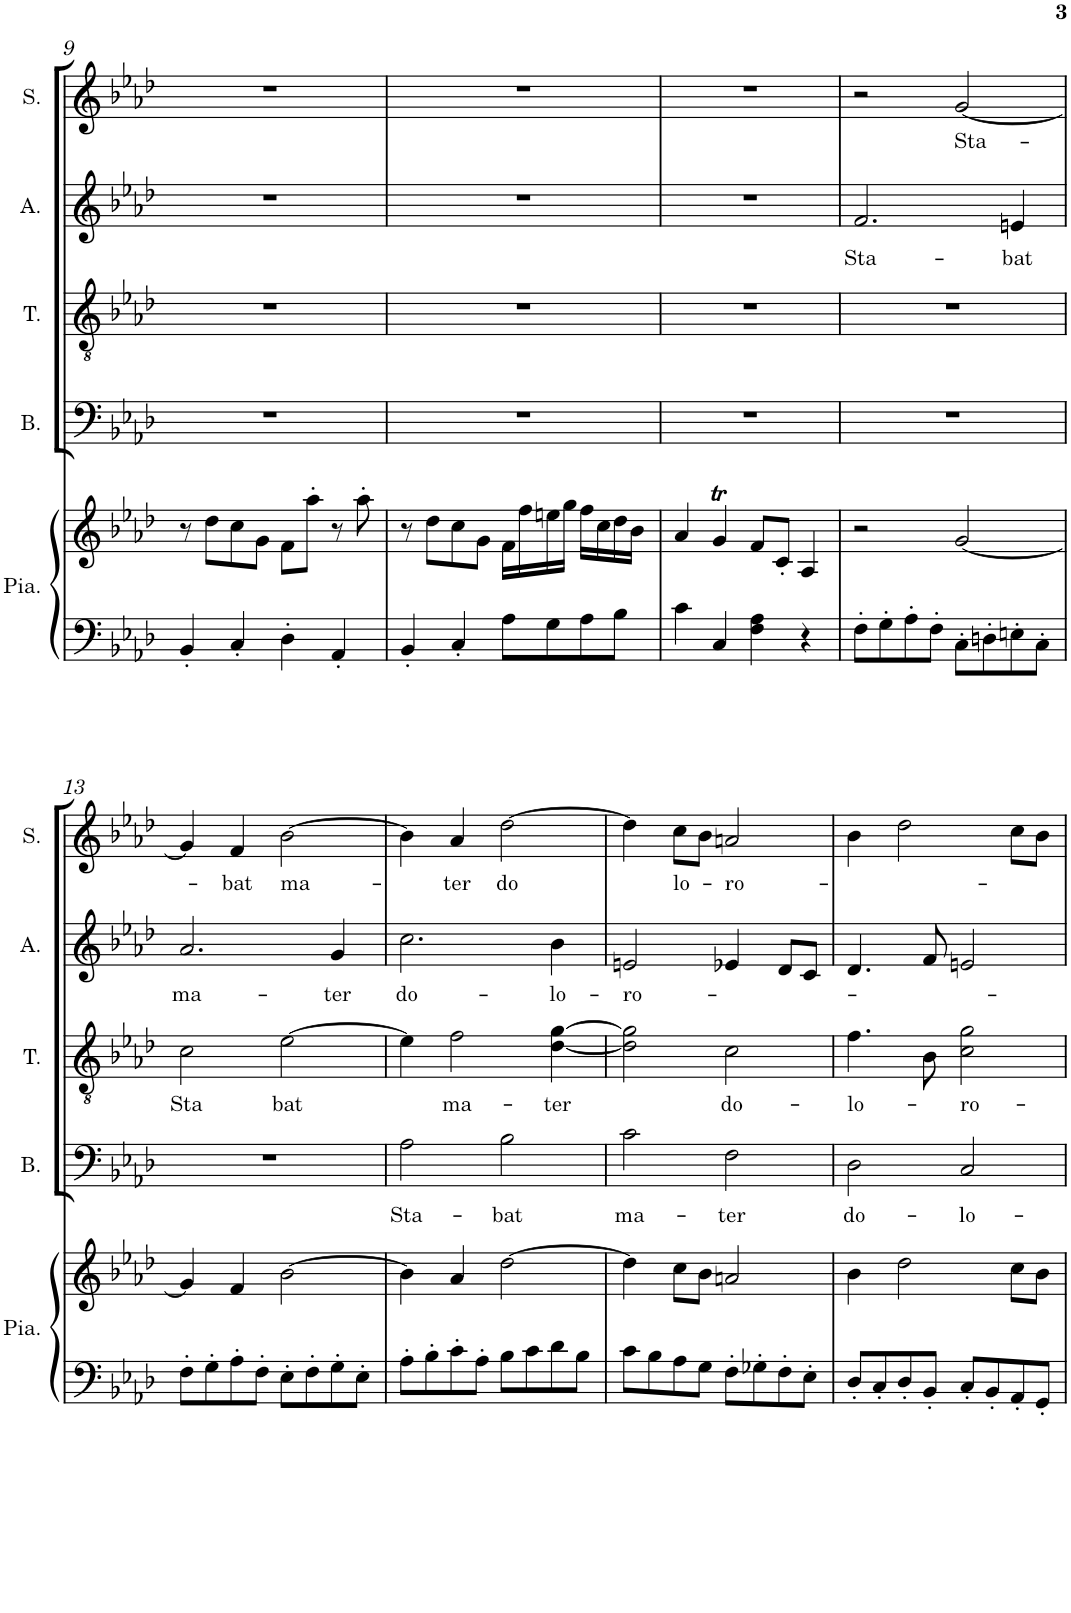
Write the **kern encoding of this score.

**kern	**kern	**kern	**text	**kern	**text	**kern	**text	**kern	**text
*part5	*part5	*part4	*part4	*part3	*part3	*part2	*part2	*part1	*part1
*staff6	*staff5	*staff4	*staff4	*staff3	*staff3	*staff2	*staff2	*staff1	*staff1
*I"Piano	*	*I"Basse	*	*I"Ténor	*	*I"Alto	*	*I"Soprano	*
*I'Pia.	*	*I'B.	*	*I'T.	*	*I'A.	*	*I'S.	*
!!LO:PB:g=z
*clefF4	*clefG2	*clefF4	*	*clefGv2	*	*clefG2	*	*clefG2	*
*k[b-e-a-d-]	*k[b-e-a-d-]	*k[b-e-a-d-]	*	*k[b-e-a-d-]	*	*k[b-e-a-d-]	*	*k[b-e-a-d-]	*
*M4/4	*M4/4	*M4/4	*	*M4/4	*	*M4/4	*	*M4/4	*
=9	=9	=9	=9	=9	=9	=9	=9	=9	=9
4BB-'/	8r	1r	.	1r	.	1r	.	1r	.
.	8dd-\L	.	.	.	.	.	.	.	.
4C'/	8cc\	.	.	.	.	.	.	.	.
.	8g\J	.	.	.	.	.	.	.	.
4D-'\	8f\L	.	.	.	.	.	.	.	.
.	8aa-'\J	.	.	.	.	.	.	.	.
4AA-'/	8r	.	.	.	.	.	.	.	.
.	8aa-'\	.	.	.	.	.	.	.	.
=10	=10	=10	=10	=10	=10	=10	=10	=10	=10
4BB-'/	8r	1r	.	1r	.	1r	.	1r	.
.	8dd-\L	.	.	.	.	.	.	.	.
4C'/	8cc\	.	.	.	.	.	.	.	.
.	8g\J	.	.	.	.	.	.	.	.
8A-\L	16f\LL	.	.	.	.	.	.	.	.
.	16ff\	.	.	.	.	.	.	.	.
8G\	16een\	.	.	.	.	.	.	.	.
.	16gg\JJ	.	.	.	.	.	.	.	.
8A-\	16ff\LL	.	.	.	.	.	.	.	.
.	16cc\	.	.	.	.	.	.	.	.
8B-\J	16dd-\	.	.	.	.	.	.	.	.
.	16b-\JJ	.	.	.	.	.	.	.	.
=11	=11	=11	=11	=11	=11	=11	=11	=11	=11
4c\	4a-/	1r	.	1r	.	1r	.	1r	.
4C/	4gt/	.	.	.	.	.	.	.	.
4F\ 4A-\	8f/L	.	.	.	.	.	.	.	.
.	8c'/J	.	.	.	.	.	.	.	.
4r	4A-/	.	.	.	.	.	.	.	.
=12	=12	=12	=12	=12	=12	=12	=12	=12	=12
!	!	!	!	!	!	!	!LO:LY:b	!	!
8F'\L	2r	1r	.	1r	.	2.f/	Sta-	2r	.
8G'\	.	.	.	.	.	.	.	.	.
8A-'\	.	.	.	.	.	.	.	.	.
8F'\J	.	.	.	.	.	.	.	.	.
!	!	!	!	!	!	!	!	!	!LO:LY:b
8C'\L	[2g/	.	.	.	.	.	.	[2g/	Sta-
8Dn'\	.	.	.	.	.	.	.	.	.
!	!	!	!	!	!	!	!LO:LY:b	!	!
8En'\	.	.	.	.	.	4en/	-bat	.	.
8C'\J	.	.	.	.	.	.	.	.	.
!!LO:LB:g=z
=13	=13	=13	=13	=13	=13	=13	=13	=13	=13
!	!	!	!	!	!LO:LY:b	!	!LO:LY:b	!	!
8F'\L	4g/]	1r	.	2c\	Sta	2.a-/	ma-	4g/]	.
8G'\	.	.	.	.	.	.	.	.	.
!	!	!	!	!	!	!	!	!	!LO:LY:b
8A-'\	4f/	.	.	.	.	.	.	4f/	-bat
8F'\J	.	.	.	.	.	.	.	.	.
!	!	!	!	!	!LO:LY:b	!	!	!	!LO:LY:b
8E-'\L	[2b-\	.	.	[2e-\	bat	.	.	[2b-\	ma-
8F'\	.	.	.	.	.	.	.	.	.
!	!	!	!	!	!	!	!LO:LY:b	!	!
8G'\	.	.	.	.	.	4g/	-ter	.	.
8E-'\J	.	.	.	.	.	.	.	.	.
=14	=14	=14	=14	=14	=14	=14	=14	=14	=14
!	!	!	!LO:LY:b	!	!	!	!LO:LY:b	!	!
8A-'\L	4b-\]	2A-\	Sta-	4e-\]	.	2.cc\	do-	4b-\]	.
8B-'\	.	.	.	.	.	.	.	.	.
!	!	!	!	!	!LO:LY:b	!	!	!	!LO:LY:b
8c'\	4a-/	.	.	2f\	ma-	.	.	4a-/	-ter
8A-'\J	.	.	.	.	.	.	.	.	.
!	!	!	!LO:LY:b	!	!	!	!	!	!LO:LY:b
8B-\L	[2dd-\	2B-\	-bat	.	.	.	.	[2dd-\	do
8c\	.	.	.	.	.	.	.	.	.
!	!	!	!	!	!LO:LY:b	!	!LO:LY:b	!	!
8d-\	.	.	.	[4d-\ [4g\	-ter	4b-\	-lo-	.	.
8B-\J	.	.	.	.	.	.	.	.	.
=15	=15	=15	=15	=15	=15	=15	=15	=15	=15
!	!	!	!LO:LY:b	!	!	!	!LO:LY:b	!	!
8c\L	4dd-\]	2c\	ma-	2d-\] 2g\]	.	2en/	-ro-	4dd-\]	.
8B-\	.	.	.	.	.	.	.	.	.
!	!	!	!	!	!	!	!	!	!LO:LY:b
8A-\	8cc\L	.	.	.	.	.	.	8cc\L	lo-
8G\J	8b-\J	.	.	.	.	.	.	8b-\J	.
!	!	!	!LO:LY:b	!	!LO:LY:b	!	!	!	!LO:LY:b
8F'\L	2an/	2F\	-ter	2c\	do-	4e-X/	.	2an/	-ro-
8G-X'\	.	.	.	.	.	.	.	.	.
8F'\	.	.	.	.	.	8d-/L	.	.	.
8E-'\J	.	.	.	.	.	8c/J	.	.	.
=16	=16	=16	=16	=16	=16	=16	=16	=16	=16
!	!	!	!LO:LY:b	!	!LO:LY:b	!	!	!	!
8D-'/L	4b-\	2D-\	do-	4.f\	-lo-	4.d-/	.	4b-\	.
8C'/	.	.	.	.	.	.	.	.	.
8D-'/	2dd-\	.	.	.	.	.	.	2dd-\	.
8BB-'/J	.	.	.	8B-\	.	8f/	.	.	.
!	!	!	!LO:LY:b	!	!LO:LY:b	!	!	!	!
8C'/L	.	2C/	-lo-	2c\ 2g\	-ro-	2en/	.	.	.
8BB-'/	.	.	.	.	.	.	.	.	.
8AA-'/	8cc\L	.	.	.	.	.	.	8cc\L	.
8GG'/J	8b-\J	.	.	.	.	.	.	8b-\J	.
=	=	=	=	=	=	=	=	=	=
*-	*-	*-	*-	*-	*-	*-	*-	*-	*-
